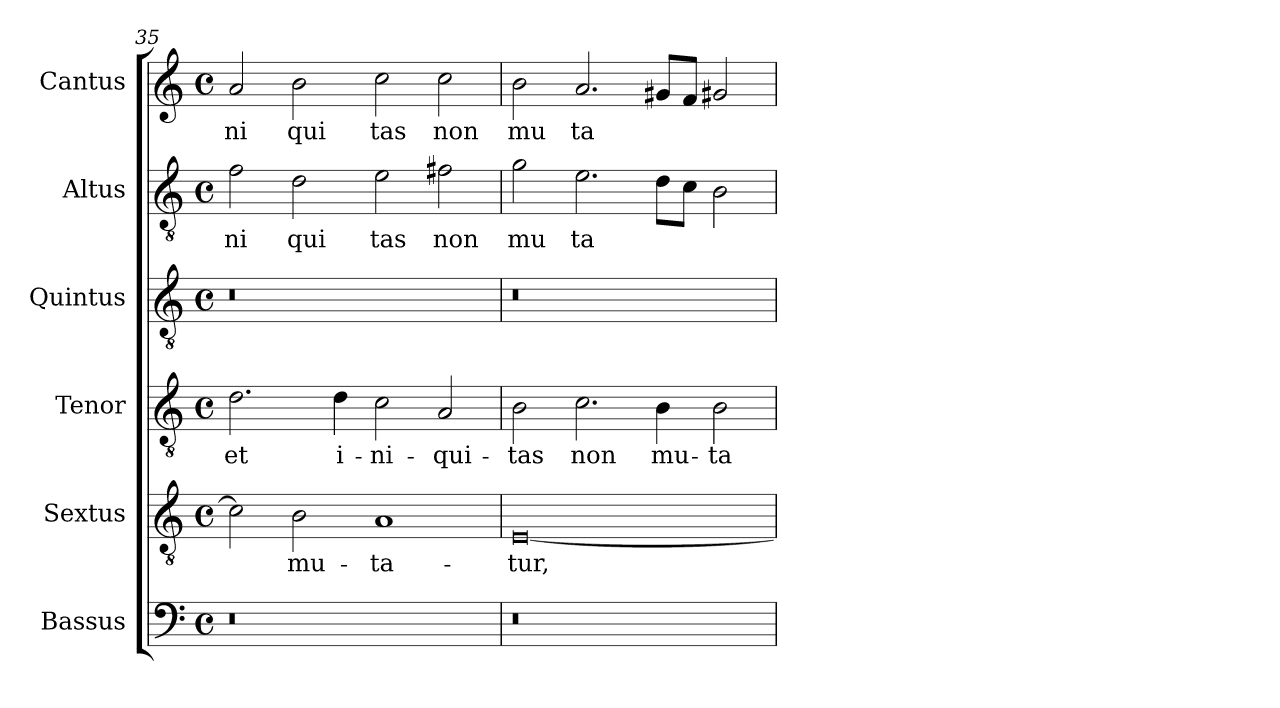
**kern	**kern	**text	**kern	**text	**kern	**kern	**text	**kern	**text
*part6	*part5	*part5	*part4	*part4	*part3	*part2	*part2	*part1	*part1
*staff6	*staff5	*staff5	*staff4	*staff4	*staff3	*staff2	*staff2	*staff1	*staff1
*I"Bassus	*I"Sextus	*	*I"Tenor	*	*I"Quintus	*I"Altus	*	*I"Cantus	*
!!LO:PB:g=z
*clefF4	*clefGv2	*	*clefGv2	*	*clefGv2	*clefGv2	*	*clefG2	*
*M4/4	*M4/4	*	*M4/4	*	*M4/4	*M4/4	*	*M4/4	*
*met(c)	*met(c)	*	*met(c)	*	*met(c)	*met(c)	*	*met(c)	*
=35	=35	=35	=35	=35	=35	=35	=35	=35	=35
!	!	!	!	!LO:LY:b:cj	!	!	!LO:LY:b:cj	!	!LO:LY:b:cj
0r	2c\]	.	2.d\	et	0r	2f\	ni	2a/	ni
!	!	!LO:LY:b:cj	!	!	!	!	!LO:LY:b:cj	!	!LO:LY:b:cj
.	2B\	mu-	.	.	.	2d\	qui	2b\	qui
!	!	!	!	!LO:LY:b:cj	!	!	!	!	!
.	.	.	4d\	i-	.	.	.	.	.
!	!	!LO:LY:b:cj	!	!LO:LY:b:cj	!	!	!LO:LY:b:cj	!	!LO:LY:b:cj
.	1A	-ta-	2c\	-ni-	.	2e\	tas	2cc\	tas
!	!	!	!	!LO:LY:b:cj	!	!	!LO:LY:b:cj	!	!LO:LY:b:cj
.	.	.	2A/	-qui-	.	2f#X\	non	2cc\	non
=36	=36	=36	=36	=36	=36	=36	=36	=36	=36
!	!	!LO:LY:b:cj	!	!LO:LY:b:cj	!	!	!LO:LY:b:cj	!	!LO:LY:b:cj
0r	[<0E	-tur,	2B\	-tas	0r	2g\	mu	2b\	mu
!	!	!	!	!LO:LY:b:cj	!	!	!LO:LY:b:cj	!	!LO:LY:b:cj
.	.	.	2.c\	non	.	2.e\	ta	2.a/	ta
!	!	!	!	!LO:LY:b:cj	!	!	!	!	!
.	.	.	4B\	mu-	.	8d\L	.	8g#X/L	.
.	.	.	.	.	.	8c\J	.	8f/J	.
!	!	!	!	!LO:LY:b:cj	!	!	!	!	!
.	.	.	2B\	-ta-	.	2B\	.	2g#X/	.
=	=	=	=	=	=	=	=	=	=
*-	*-	*-	*-	*-	*-	*-	*-	*-	*-
